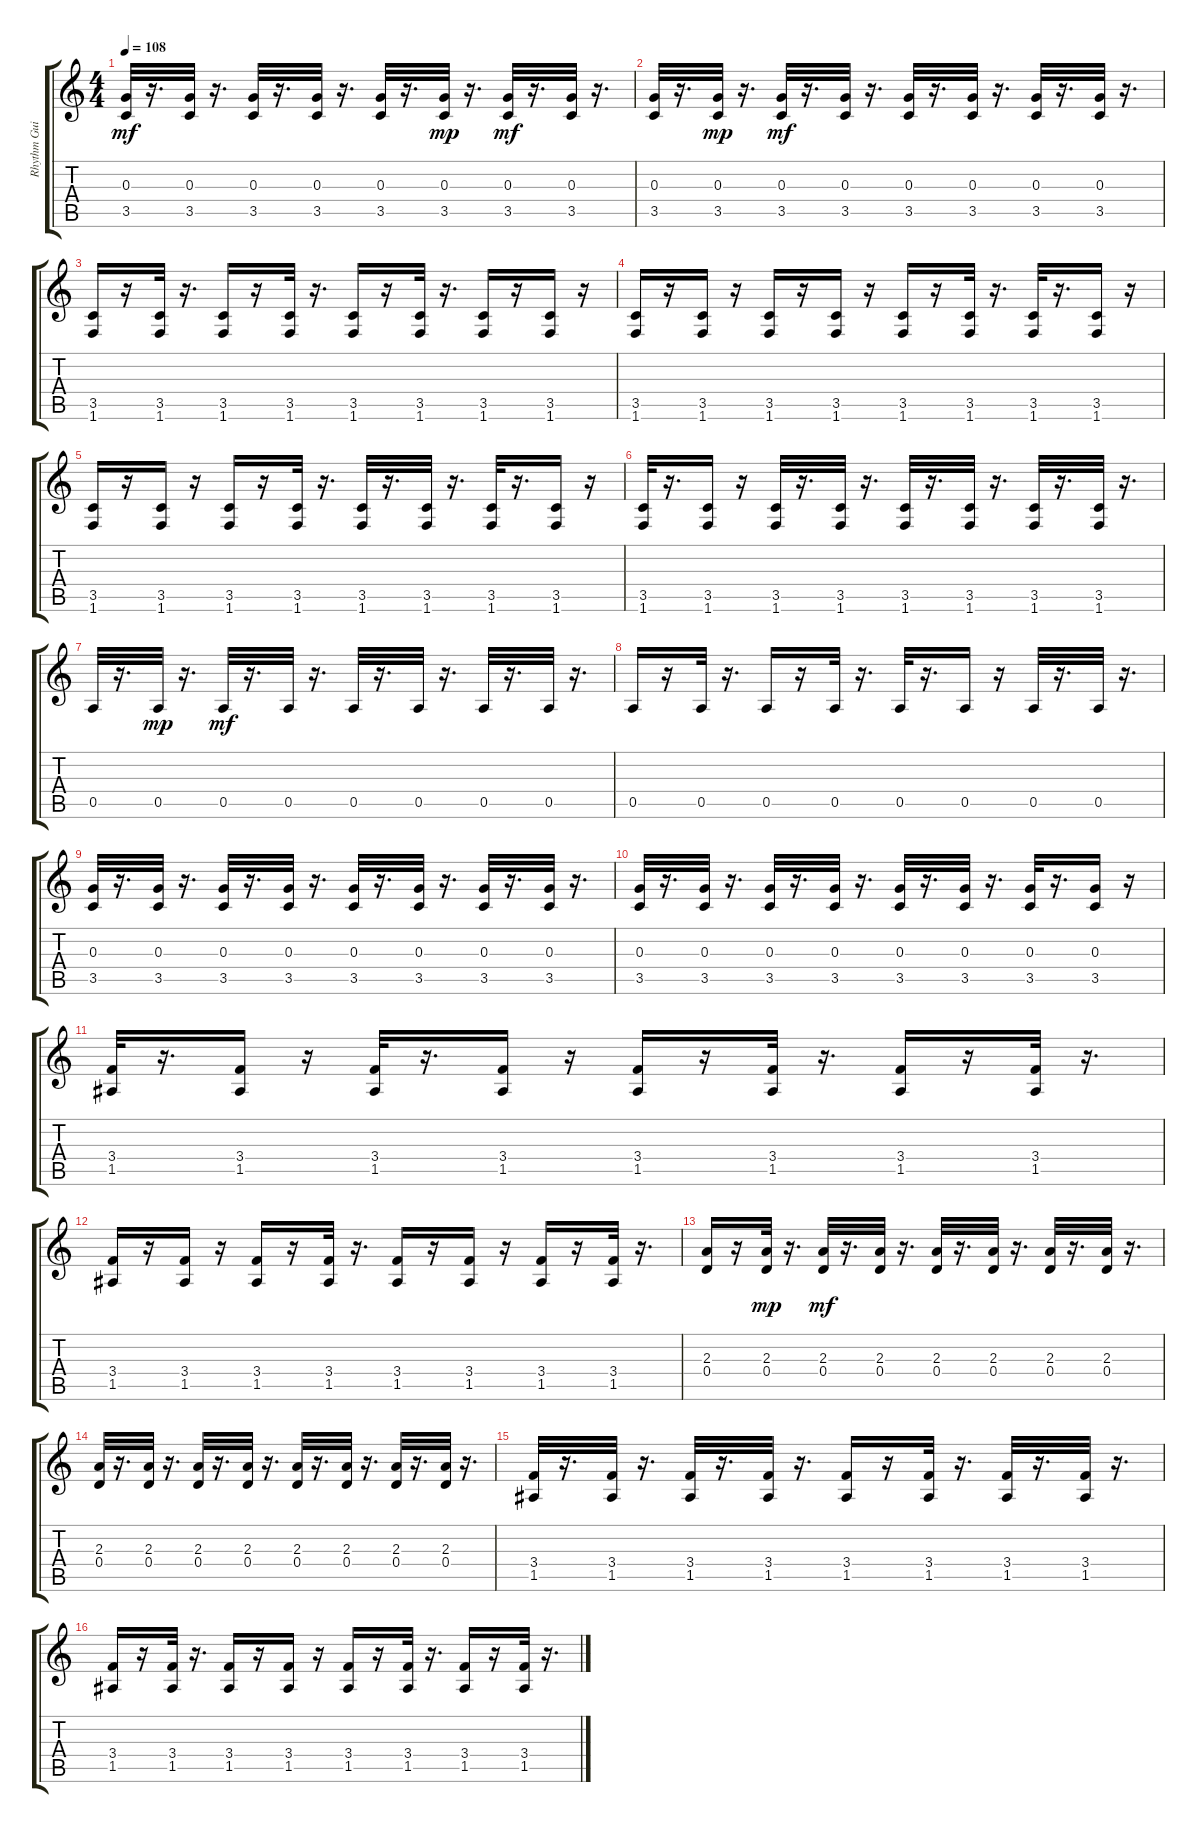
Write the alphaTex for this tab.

\track ("Rhythm Guitar" "Rhythm Gui") {instrument electricguitarclean}
\staff {score tabs}
\tuning (E4 B3 G3 D3 A2 E2) {hide}
\ts (4 4)
\tempo 108
\clef g2
\ks c
(0.3 3.5).32{dy mf} r.16{d} (0.3 3.5).32 r.16{d} (0.3 3.5).32 r.16{d} (0.3 3.5).32 r.16{d} (0.3 3.5).32 r.16{d} (0.3 3.5).32{dy mp} r.16{d} (0.3 3.5).32{dy mf} r.16{d} (0.3 3.5).32 r.16{d} |
(0.3 3.5).32 r.16{d} (0.3 3.5).32{dy mp} r.16{d} (0.3 3.5).32{dy mf} r.16{d} (0.3 3.5).32 r.16{d} (0.3 3.5).32 r.16{d} (0.3 3.5).32 r.16{d} (0.3 3.5).32 r.16{d} (0.3 3.5).32 r.16{d} |
(3.5 1.6).16 r.16 (3.5 1.6).32 r.16{d} (3.5 1.6).16 r.16 (3.5 1.6).32 r.16{d} (3.5 1.6).16 r.16 (3.5 1.6).32 r.16{d} (3.5 1.6).16 r.16 (3.5 1.6).16 r.16 |
(3.5 1.6).16 r.16 (3.5 1.6).16 r.16 (3.5 1.6).16 r.16 (3.5 1.6).16 r.16 (3.5 1.6).16 r.16 (3.5 1.6).32 r.16{d} (3.5 1.6).32 r.16{d} (3.5 1.6).16 r.16 |
(3.5 1.6).16 r.16 (3.5 1.6).16 r.16 (3.5 1.6).16 r.16 (3.5 1.6).32 r.16{d} (3.5 1.6).32 r.16{d} (3.5 1.6).32 r.16{d} (3.5 1.6).32 r.16{d} (3.5 1.6).16 r.16 |
(3.5 1.6).32 r.16{d} (3.5 1.6).16 r.16 (3.5 1.6).32 r.16{d} (3.5 1.6).32 r.16{d} (3.5 1.6).32 r.16{d} (3.5 1.6).32 r.16{d} (3.5 1.6).32 r.16{d} (3.5 1.6).32 r.16{d} |
0.5.32 r.16{d} 0.5.32{dy mp} r.16{d} 0.5.32{dy mf} r.16{d} 0.5.32 r.16{d} 0.5.32 r.16{d} 0.5.32 r.16{d} 0.5.32 r.16{d} 0.5.32 r.16{d} |
0.5.16 r.16 0.5.32 r.16{d} 0.5.16 r.16 0.5.32 r.16{d} 0.5.32 r.16{d} 0.5.16 r.16 0.5.32 r.16{d} 0.5.32 r.16{d} |
(0.3 3.5).32 r.16{d} (0.3 3.5).32 r.16{d} (0.3 3.5).32 r.16{d} (0.3 3.5).32 r.16{d} (0.3 3.5).32 r.16{d} (0.3 3.5).32 r.16{d} (0.3 3.5).32 r.16{d} (0.3 3.5).32 r.16{d} |
(0.3 3.5).32 r.16{d} (0.3 3.5).32 r.16{d} (0.3 3.5).32 r.16{d} (0.3 3.5).32 r.16{d} (0.3 3.5).32 r.16{d} (0.3 3.5).32 r.16{d} (0.3 3.5).32 r.16{d} (0.3 3.5).16 r.16 |
(3.4 1.5).32 r.16{d} (3.4 1.5).16 r.16 (3.4 1.5).32 r.16{d} (3.4 1.5).16 r.16 (3.4 1.5).16 r.16 (3.4 1.5).32 r.16{d} (3.4 1.5).16 r.16 (3.4 1.5).32 r.16{d} |
(3.4 1.5).16 r.16 (3.4 1.5).16 r.16 (3.4 1.5).16 r.16 (3.4 1.5).32 r.16{d} (3.4 1.5).16 r.16 (3.4 1.5).16 r.16 (3.4 1.5).16 r.16 (3.4 1.5).32 r.16{d} |
(2.3 0.4).16 r.16 (2.3 0.4).32{dy mp} r.16{d} (2.3 0.4).32{dy mf} r.16{d} (2.3 0.4).32 r.16{d} (2.3 0.4).32 r.16{d} (2.3 0.4).32 r.16{d} (2.3 0.4).32 r.16{d} (2.3 0.4).32 r.16{d} |
(2.3 0.4).32 r.16{d} (2.3 0.4).32 r.16{d} (2.3 0.4).32 r.16{d} (2.3 0.4).32 r.16{d} (2.3 0.4).32 r.16{d} (2.3 0.4).32 r.16{d} (2.3 0.4).32 r.16{d} (2.3 0.4).32 r.16{d} |
(3.4 1.5).32 r.16{d} (3.4 1.5).32 r.16{d} (3.4 1.5).32 r.16{d} (3.4 1.5).32 r.16{d} (3.4 1.5).16 r.16 (3.4 1.5).32 r.16{d} (3.4 1.5).32 r.16{d} (3.4 1.5).32 r.16{d} |
(3.4 1.5).16 r.16 (3.4 1.5).32 r.16{d} (3.4 1.5).16 r.16 (3.4 1.5).16 r.16 (3.4 1.5).16 r.16 (3.4 1.5).32 r.16{d} (3.4 1.5).16 r.16 (3.4 1.5).32 r.16{d}
